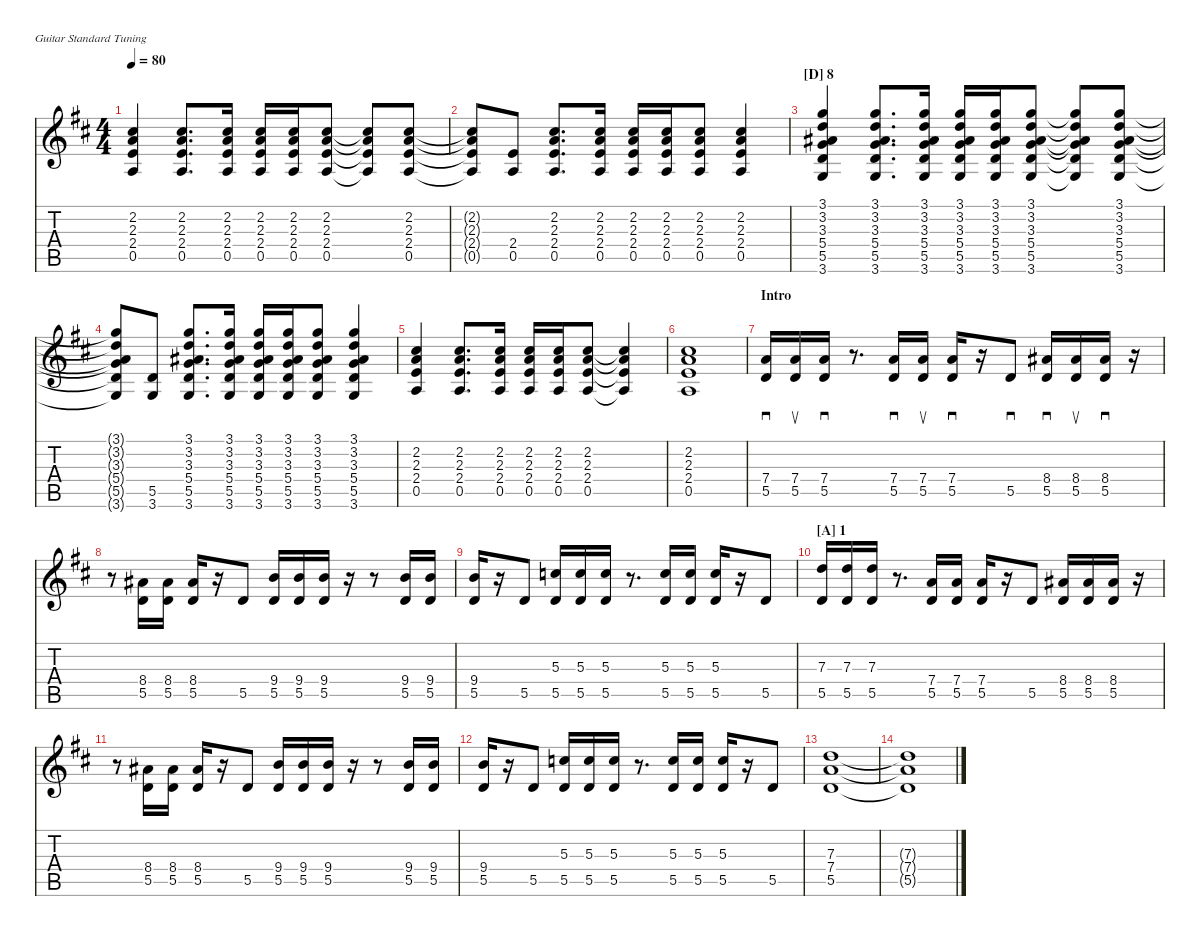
\hideDynamics
\bracketExtendMode nobrackets
\singleTrackTrackNamePolicy hidden
\multiTrackTrackNamePolicy hidden
\otherSystemsTrackNameOrientation horizontal
\track ("Guitar 1" "E-Gt") {solo instrument distortionguitar}
\staff {score tabs}
\tuning (E4 B3 G3 D3 A2 E2)
\ts (4 4)
\tempo 80
\clef g2
\ks d
(0.5{acc forcenatural} 2.4{acc forcenatural} 2.3{acc forcenatural} 2.2{acc #}).4{dy mf beam Up} (0.5{acc forcenatural} 2.4{acc forcenatural} 2.3{acc forcenatural} 2.2{acc #}).8{d beam Up} (0.5{acc forcenatural} 2.4{acc forcenatural} 2.3{acc forcenatural} 2.2{acc #}).16{beam Up} (0.5{acc forcenatural} 2.4{acc forcenatural} 2.3{acc forcenatural} 2.2{acc #}).16{beam Up} (0.5{acc forcenatural} 2.4{acc forcenatural} 2.3{acc forcenatural} 2.2{acc #}).16{beam Up} (0.5{acc forcenatural} 2.4{acc forcenatural} 2.3{acc forcenatural} 2.2{acc #}).8{beam Up} (0.5{t acc forcenatural} 2.4{t acc forcenatural} 2.3{t acc forcenatural} 2.2{t acc #}).8{beam Up} (0.5{acc forcenatural} 2.4{acc forcenatural} 2.3{acc forcenatural} 2.2{acc #}).8{beam Up} |
(0.5{t acc forcenatural} 2.4{t acc forcenatural} 2.3{t acc forcenatural} 2.2{t acc #}).8{beam Up} (0.5{acc forcenatural} 2.4{acc forcenatural}).8{beam Up} (0.5{acc forcenatural} 2.4{acc forcenatural} 2.3{acc forcenatural} 2.2{acc #}).8{d beam Up} (0.5{acc forcenatural} 2.4{acc forcenatural} 2.3{acc forcenatural} 2.2{acc #}).16{beam Up} (0.5{acc forcenatural} 2.4{acc forcenatural} 2.3{acc forcenatural} 2.2{acc #}).16{beam Up} (0.5{acc forcenatural} 2.4{acc forcenatural} 2.3{acc forcenatural} 2.2{acc #}).16{beam Up} (0.5{acc forcenatural} 2.4{acc forcenatural} 2.3{acc forcenatural} 2.2{acc #}).8{beam Up} (0.5{acc forcenatural} 2.4{acc forcenatural} 2.3{acc forcenatural} 2.2{acc #}).4{beam Up} |
\section ("D" "8")
(3.6{acc forcenatural} 5.5{acc forcenatural} 5.4{acc forcenatural} 3.3{acc #} 3.2{acc forcenatural} 3.1{acc forcenatural}).4{beam Up} (3.6{acc forcenatural} 5.5{acc forcenatural} 5.4{acc forcenatural} 3.3{acc #} 3.2{acc forcenatural} 3.1{acc forcenatural}).8{d beam Up} (3.6{acc forcenatural} 5.5{acc forcenatural} 5.4{acc forcenatural} 3.3{acc #} 3.2{acc forcenatural} 3.1{acc forcenatural}).16{beam Up} (3.6{acc forcenatural} 5.5{acc forcenatural} 5.4{acc forcenatural} 3.3{acc #} 3.2{acc forcenatural} 3.1{acc forcenatural}).16{beam Up} (3.6{acc forcenatural} 5.5{acc forcenatural} 5.4{acc forcenatural} 3.3{acc #} 3.2{acc forcenatural} 3.1{acc forcenatural}).16{beam Up} (3.6{acc forcenatural} 5.5{acc forcenatural} 5.4{acc forcenatural} 3.3{acc #} 3.2{acc forcenatural} 3.1{acc forcenatural}).8{beam Up} (3.6{t acc forcenatural} 5.5{t acc forcenatural} 5.4{t acc forcenatural} 3.3{t acc #} 3.2{t acc forcenatural} 3.1{t acc forcenatural}).8{beam Up} (3.6{acc forcenatural} 5.5{acc forcenatural} 5.4{acc forcenatural} 3.3{acc #} 3.2{acc forcenatural} 3.1{acc forcenatural}).8{beam Up} |
(3.6{t acc forcenatural} 5.5{t acc forcenatural} 5.4{t acc forcenatural} 3.3{t acc #} 3.2{t acc forcenatural} 3.1{t acc forcenatural}).8{beam Up} (3.6{acc forcenatural} 5.5{acc forcenatural}).8{beam Up} (3.6{acc forcenatural} 5.5{acc forcenatural} 5.4{acc forcenatural} 3.3{acc #} 3.2{acc forcenatural} 3.1{acc forcenatural}).8{d beam Up} (3.6{acc forcenatural} 5.5{acc forcenatural} 5.4{acc forcenatural} 3.3{acc #} 3.2{acc forcenatural} 3.1{acc forcenatural}).16{beam Up} (3.6{acc forcenatural} 5.5{acc forcenatural} 5.4{acc forcenatural} 3.3{acc #} 3.2{acc forcenatural} 3.1{acc forcenatural}).16{beam Up} (3.6{acc forcenatural} 5.5{acc forcenatural} 5.4{acc forcenatural} 3.3{acc #} 3.2{acc forcenatural} 3.1{acc forcenatural}).16{beam Up} (3.6{acc forcenatural} 5.5{acc forcenatural} 5.4{acc forcenatural} 3.3{acc #} 3.2{acc forcenatural} 3.1{acc forcenatural}).8{beam Up} (3.6{acc forcenatural} 5.5{acc forcenatural} 5.4{acc forcenatural} 3.3{acc #} 3.2{acc forcenatural} 3.1{acc forcenatural}).4{beam Up} |
(0.5{acc forcenatural} 2.4{acc forcenatural} 2.3{acc forcenatural} 2.2{acc #}).4{beam Up} (0.5{acc forcenatural} 2.4{acc forcenatural} 2.3{acc forcenatural} 2.2{acc #}).8{d beam Up} (0.5{acc forcenatural} 2.4{acc forcenatural} 2.3{acc forcenatural} 2.2{acc #}).16{beam Up} (0.5{acc forcenatural} 2.4{acc forcenatural} 2.3{acc forcenatural} 2.2{acc #}).16{beam Up} (0.5{acc forcenatural} 2.4{acc forcenatural} 2.3{acc forcenatural} 2.2{acc #}).16{beam Up} (0.5{acc forcenatural} 2.4{acc forcenatural} 2.3{acc forcenatural} 2.2{acc #}).8{beam Up} (0.5{t acc forcenatural} 2.4{t acc forcenatural} 2.3{t acc forcenatural} 2.2{t acc #}).4{beam Up} |
(0.5{acc forcenatural} 2.4{acc forcenatural} 2.3{acc forcenatural} 2.2{acc #}).1{beam Up} |
\section ("" "Intro")
(7.4{acc forcenatural} 5.5{acc forcenatural}).16{sd beam Up} (7.4{acc forcenatural} 5.5{acc forcenatural}).16{su beam Up} (7.4{acc forcenatural} 5.5{acc forcenatural}).16{sd beam Up} r.8{d beam Up} (7.4{acc forcenatural} 5.5{acc forcenatural}).16{sd beam Up} (7.4{acc forcenatural} 5.5{acc forcenatural}).16{su beam Up} (7.4{acc forcenatural} 5.5{acc forcenatural}).16{sd beam Up} r.16{beam Up} 5.5{acc forcenatural}.8{sd beam Up} (8.4{acc #} 5.5{acc forcenatural}).16{sd beam Up} (8.4{acc #} 5.5{acc forcenatural}).16{su beam Up} (8.4{acc #} 5.5{acc forcenatural}).16{sd beam Up} r.16{beam Up} |
r.8{beam Down} (8.4{acc #} 5.5{acc forcenatural}).16{beam Up} (8.4{acc #} 5.5{acc forcenatural}).16{beam Up} (8.4{acc #} 5.5{acc forcenatural}).16{beam Up} r.16{beam Up} 5.5{acc forcenatural}.8{beam Up} (9.4{acc forcenatural} 5.5{acc forcenatural}).16{beam Up} (9.4{acc forcenatural} 5.5{acc forcenatural}).16{beam Up} (9.4{acc forcenatural} 5.5{acc forcenatural}).16{beam Up} r.16{beam Up} r.8{beam Up} (9.4{acc forcenatural} 5.5{acc forcenatural}).16{beam Up} (9.4{acc forcenatural} 5.5{acc forcenatural}).16{beam Up} |
(9.4{acc forcenatural} 5.5{acc forcenatural}).16{beam Up} r.16{beam Up} 5.5{acc forcenatural}.8{beam Up} (5.3{acc forcenatural} 5.5{acc forcenatural}).16{beam Up} (5.3{acc forcenatural} 5.5{acc forcenatural}).16{beam Up} (5.3{acc forcenatural} 5.5{acc forcenatural}).16{beam Up} r.8{d beam Up} (5.3{acc forcenatural} 5.5{acc forcenatural}).16{beam Up} (5.3{acc forcenatural} 5.5{acc forcenatural}).16{beam Up} (5.3{acc forcenatural} 5.5{acc forcenatural}).16{beam Up} r.16{beam Up} 5.5{acc forcenatural}.8{beam Up} |
\section ("A" "1")
(7.3{acc forcenatural} 5.5{acc forcenatural}).16{beam Up} (7.3{acc forcenatural} 5.5{acc forcenatural}).16{beam Up} (7.3{acc forcenatural} 5.5{acc forcenatural}).16{beam Up} r.8{d beam Up} (7.4{acc forcenatural} 5.5{acc forcenatural}).16{beam Up} (7.4{acc forcenatural} 5.5{acc forcenatural}).16{beam Up} (7.4{acc forcenatural} 5.5{acc forcenatural}).16{beam Up} r.16{beam Up} 5.5{acc forcenatural}.8{beam Up} (8.4{acc #} 5.5{acc forcenatural}).16{beam Up} (8.4{acc #} 5.5{acc forcenatural}).16{beam Up} (8.4{acc #} 5.5{acc forcenatural}).16{beam Up} r.16{beam Up} |
r.8{beam Down} (8.4{acc #} 5.5{acc forcenatural}).16{beam Up} (8.4{acc #} 5.5{acc forcenatural}).16{beam Up} (8.4{acc #} 5.5{acc forcenatural}).16{beam Up} r.16{beam Up} 5.5{acc forcenatural}.8{beam Up} (9.4{acc forcenatural} 5.5{acc forcenatural}).16{beam Up} (9.4{acc forcenatural} 5.5{acc forcenatural}).16{beam Up} (9.4{acc forcenatural} 5.5{acc forcenatural}).16{beam Up} r.16{beam Up} r.8{beam Up} (9.4{acc forcenatural} 5.5{acc forcenatural}).16{beam Up} (9.4{acc forcenatural} 5.5{acc forcenatural}).16{beam Up} |
(9.4{acc forcenatural} 5.5{acc forcenatural}).16{beam Up} r.16{beam Up} 5.5{acc forcenatural}.8{beam Up} (5.3{acc forcenatural} 5.5{acc forcenatural}).16{beam Up} (5.3{acc forcenatural} 5.5{acc forcenatural}).16{beam Up} (5.3{acc forcenatural} 5.5{acc forcenatural}).16{beam Up} r.8{d beam Up} (5.3{acc forcenatural} 5.5{acc forcenatural}).16{beam Up} (5.3{acc forcenatural} 5.5{acc forcenatural}).16{beam Up} (5.3{acc forcenatural} 5.5{acc forcenatural}).16{beam Up} r.16{beam Up} 5.5{acc forcenatural}.8{beam Up} |
(7.3{acc forcenatural} 5.5{acc forcenatural} 7.4{acc forcenatural}).1{beam Up} |
(7.3{t acc forcenatural} 5.5{t acc forcenatural} 7.4{t acc forcenatural}).1{beam Up}
